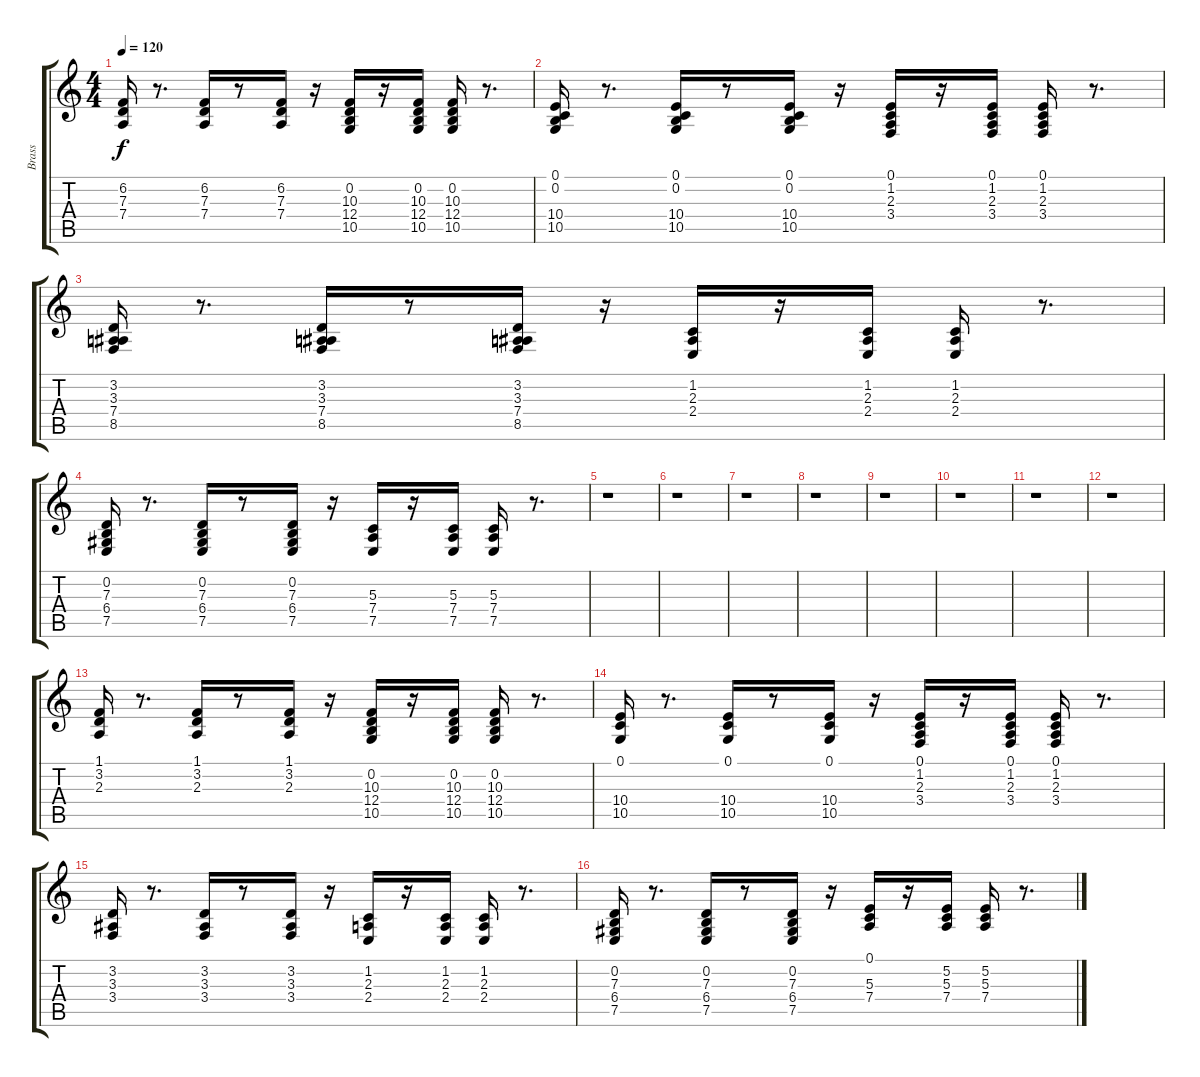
\track ("Brass" "Brass") {instrument lead1square}
\staff {score tabs}
\tuning (E4 B3 G3 D3 A2 E2) {hide}
\ts (4 4)
\tempo 120
\clef g2
\ks c
(6.2 7.3 7.4).16{dy f} r.8{d} (6.2 7.3 7.4).16 r.8 (6.2 7.3 7.4).16 r.16 (0.2 10.3 12.4 10.5).16 r.16 (0.2 10.3 12.4 10.5).16 (0.2 10.3 12.4 10.5).16 r.8{d} |
(0.1 0.2 10.4 10.5).16 r.8{d} (0.1 0.2 10.4 10.5).16 r.8 (0.1 0.2 10.4 10.5).16 r.16 (0.1 1.2 2.3 3.4).16 r.16 (0.1 1.2 2.3 3.4).16 (0.1 1.2 2.3 3.4).16 r.8{d} |
(3.2 3.3 7.4 8.5).16 r.8{d} (3.2 3.3 7.4 8.5).16 r.8 (3.2 3.3 7.4 8.5).16 r.16 (1.2 2.3 2.4).16 r.16 (1.2 2.3 2.4).16 (1.2 2.3 2.4).16 r.8{d} |
(0.2 7.3 6.4 7.5).16 r.8{d} (0.2 7.3 6.4 7.5).16 r.8 (0.2 7.3 6.4 7.5).16 r.16 (5.3 7.4 7.5).16 r.16 (5.3 7.4 7.5).16 (5.3 7.4 7.5).16 r.8{d} |
r.1 |
r.1 |
r.1 |
r.1 |
r.1 |
r.1 |
r.1 |
r.1 |
(1.1 3.2 2.3).16 r.8{d} (1.1 3.2 2.3).16 r.8 (1.1 3.2 2.3).16 r.16 (0.2 10.3 12.4 10.5).16 r.16 (0.2 10.3 12.4 10.5).16 (0.2 10.3 12.4 10.5).16 r.8{d} |
(0.1 10.4 10.5).16 r.8{d} (0.1 10.4 10.5).16 r.8 (0.1 10.4 10.5).16 r.16 (0.1 1.2 2.3 3.4).16 r.16 (0.1 1.2 2.3 3.4).16 (0.1 1.2 2.3 3.4).16 r.8{d} |
(3.2 3.3 3.4).16 r.8{d} (3.2 3.3 3.4).16 r.8 (3.2 3.3 3.4).16 r.16 (1.2 2.3 2.4).16 r.16 (1.2 2.3 2.4).16 (1.2 2.3 2.4).16 r.8{d} |
(0.2 7.3 6.4 7.5).16 r.8{d} (0.2 7.3 6.4 7.5).16 r.8 (0.2 7.3 6.4 7.5).16 r.16 (0.1 5.3 7.4).16 r.16 (5.2 5.3 7.4).16 (5.2 5.3 7.4).16 r.8{d}
